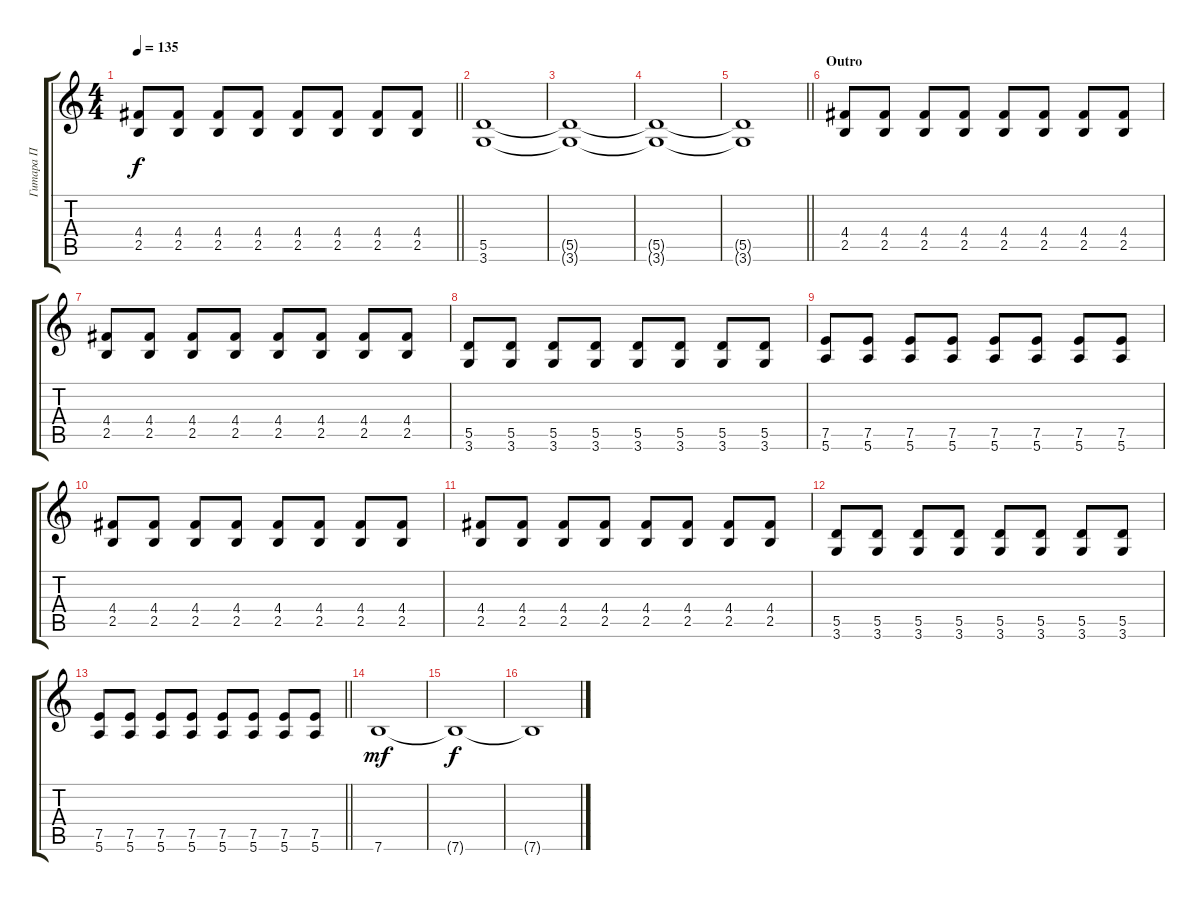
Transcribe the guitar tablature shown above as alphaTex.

\track ("Гитара П" "Гитара П") {instrument distortionguitar}
\staff {score tabs}
\tuning (E4 B3 G3 D3 A2 E2) {hide}
\ts (4 4)
\tempo 135
\clef g2
\barLineRight lightlight
\ks c
(4.4 2.5).8{dy f} (4.4 2.5).8 (4.4 2.5).8 (4.4 2.5).8 (4.4 2.5).8 (4.4 2.5).8 (4.4 2.5).8 (4.4 2.5).8 |
\section ("" " ")
(5.5 3.6).1 |
(5.5{t} 3.6{t}).1 |
(5.5{t} 3.6{t}).1 |
\barLineRight lightlight
(5.5{t} 3.6{t}).1 |
\section ("" "Outro")
(4.4 2.5).8{volume 7} (4.4 2.5).8 (4.4 2.5).8 (4.4 2.5).8 (4.4 2.5).8 (4.4 2.5).8 (4.4 2.5).8 (4.4 2.5).8 |
(4.4 2.5).8 (4.4 2.5).8 (4.4 2.5).8 (4.4 2.5).8 (4.4 2.5).8 (4.4 2.5).8 (4.4 2.5).8 (4.4 2.5).8 |
(5.5 3.6).8 (5.5 3.6).8 (5.5 3.6).8 (5.5 3.6).8 (5.5 3.6).8 (5.5 3.6).8 (5.5 3.6).8 (5.5 3.6).8 |
(7.5 5.6).8 (7.5 5.6).8 (7.5 5.6).8 (7.5 5.6).8 (7.5 5.6).8 (7.5 5.6).8 (7.5 5.6).8 (7.5 5.6).8 |
(4.4 2.5).8 (4.4 2.5).8 (4.4 2.5).8 (4.4 2.5).8 (4.4 2.5).8 (4.4 2.5).8 (4.4 2.5).8 (4.4 2.5).8 |
(4.4 2.5).8 (4.4 2.5).8 (4.4 2.5).8 (4.4 2.5).8 (4.4 2.5).8 (4.4 2.5).8 (4.4 2.5).8 (4.4 2.5).8 |
(5.5 3.6).8 (5.5 3.6).8 (5.5 3.6).8 (5.5 3.6).8 (5.5 3.6).8 (5.5 3.6).8 (5.5 3.6).8 (5.5 3.6).8 |
\barLineRight lightlight
(7.5 5.6).8 (7.5 5.6).8 (7.5 5.6).8 (7.5 5.6).8 (7.5 5.6).8 (7.5 5.6).8 (7.5 5.6).8 (7.5 5.6).8 |
7.6.1{dy mf} |
7.6{t}.1{dy f} |
7.6{t}.1
